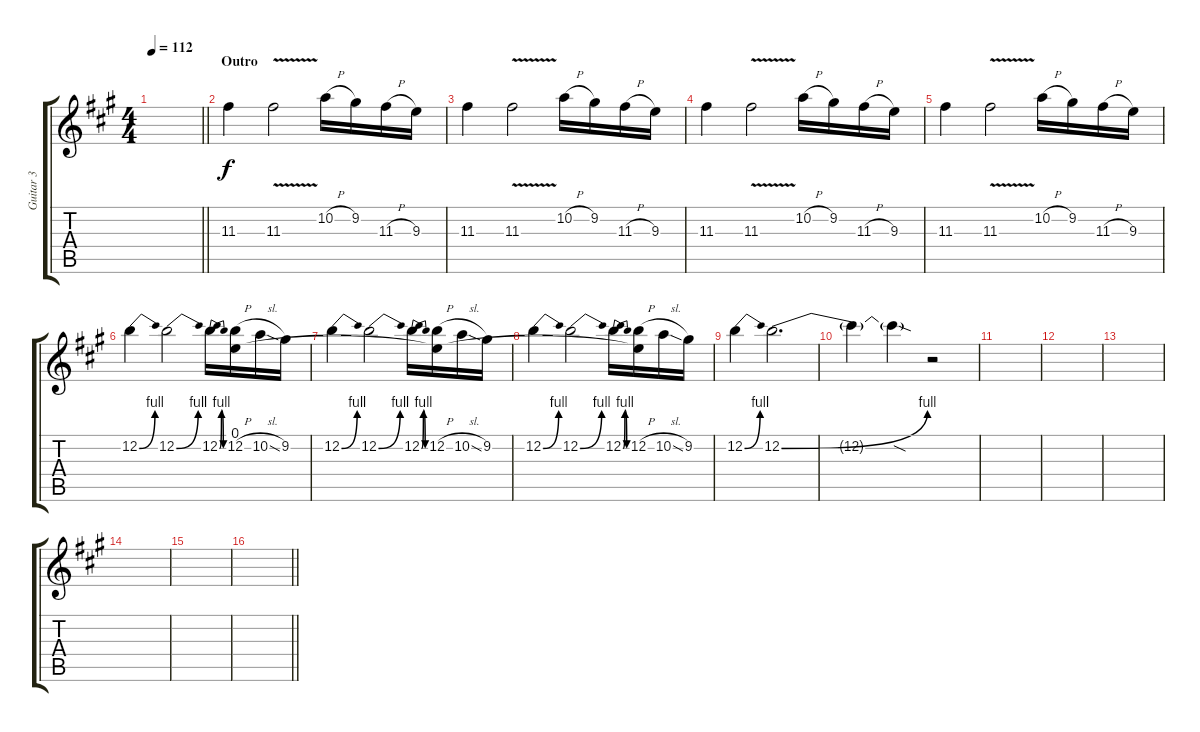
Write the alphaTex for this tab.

\track ("Guitar 3" "Guitar 3") {instrument distortionguitar}
\staff {score tabs}
\tuning (E4 B3 G3 D3 A2 E2) {hide}
\ts (4 4)
\tempo 112
\clef g2
\barLineRight lightlight
\ks a
|
\section ("" "Outro")
11.3.4 11.3{v}.2 10.2{h}.16 9.2.16 11.3{h}.16 9.3.16 |
11.3.4 11.3{v}.2 10.2{h}.16 9.2.16 11.3{h}.16 9.3.16 |
11.3.4 11.3{v}.2 10.2{h}.16 9.2.16 11.3{h}.16 9.3.16 |
11.3.4 11.3{v}.2 10.2{h}.16 9.2.16 11.3{h}.16 9.3.16 |
12.2{be (bend 0 0 60 4)}.4 12.2{be (bend 0 0 60 4)}.2 12.2{be (bendrelease 0 0 25 4 50 4 60 0)}.16 (0.1 12.2{h}).16 10.2{sl}.16 9.2.16 |
12.2{be (bend 0 0 60 4)}.4 12.2{be (bend 0 0 60 4)}.2 12.2{be (bendrelease 0 0 25 4 50 4 60 0)}.16 (0.1{t} 12.2{h}).16 10.2{sl}.16 9.2.16 |
12.2{be (bend 0 0 60 4)}.4 12.2{be (bend 0 0 60 4)}.2 12.2{be (bendrelease 0 0 25 4 50 4 60 0)}.16 (0.1{t} 12.2{h}).16 10.2{sl}.16 9.2.16 |
12.2{be (bend 0 0 60 4)}.4 12.2{be (bend 0 0 60 4)}.2{d} |
12.2{t}.4 12.2{sod t}.4 r.2 |
|
|
|
|
|
\barLineRight lightlight
